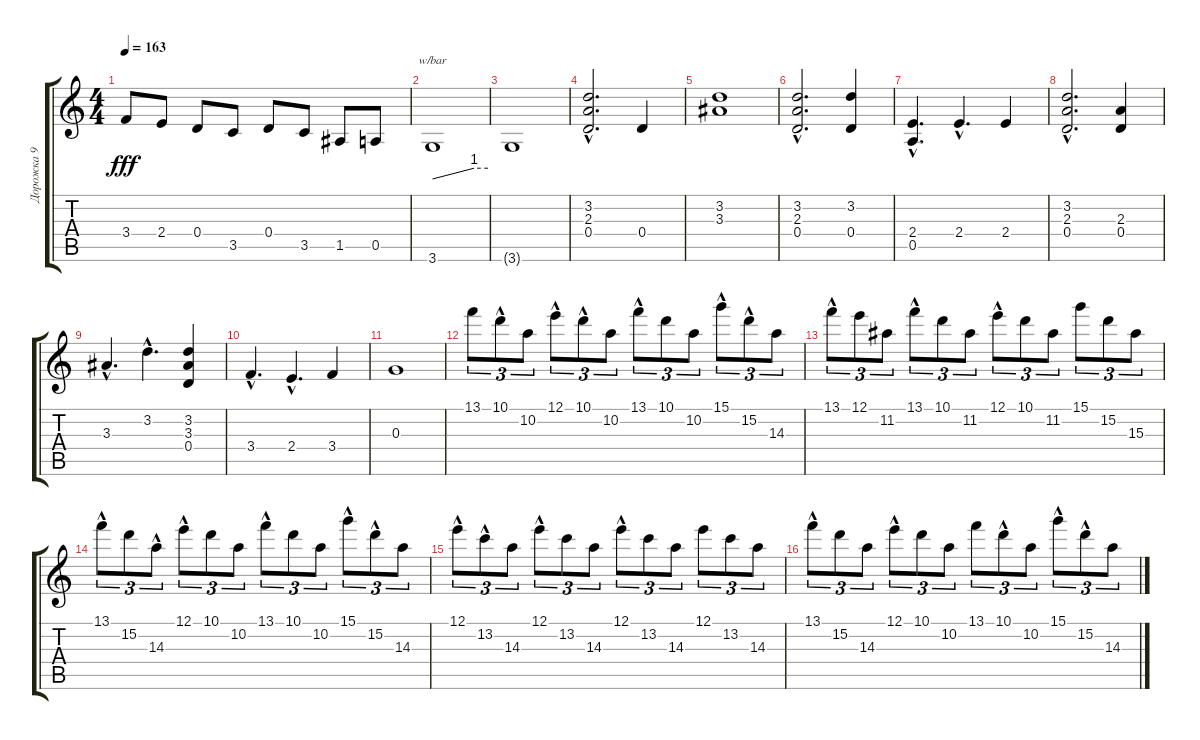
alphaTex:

\track ("Дорожка 9" "Дорожка 9") {instrument distortionguitar}
\staff {score tabs}
\tuning (E4 B3 G3 D3 A2 E2) {hide}
\ts (4 4)
\tempo 163
\clef g2
\ks c
3.4.8{dy fff} 2.4.8 0.4.8 3.5.8 0.4.8 3.5.8 1.5.8 0.5.8 |
3.6.1{tbe (custom default 0 0 45 4 60 4)} |
3.6{t}.1 |
(3.2{hac} 2.3{hac} 0.4{hac}).2{d} 0.4.4 |
(3.2 3.3).1 |
(3.2 2.3 0.4{hac}).2{d} (3.2 0.4).4 |
(2.4{hac} 0.5{hac}).4{d} 2.4{hac}.4{d} 2.4.4 |
(3.2 2.3{hac} 0.4{hac}).2{d} (2.3 0.4).4 |
3.3{hac}.4{d} 3.2{hac}.4{d} (3.2 3.3 0.4).4 |
3.4{hac}.4{d} 2.4{hac}.4{d} 3.4.4 |
0.3.1 |
13.1.8{tu (3 2)} 10.1{hac}.8{tu (3 2)} 10.2.8{tu (3 2)} 12.1{hac}.8{tu (3 2)} 10.1{hac}.8{tu (3 2)} 10.2.8{tu (3 2)} 13.1{hac}.8{tu (3 2)} 10.1.8{tu (3 2)} 10.2.8{tu (3 2)} 15.1{hac}.8{tu (3 2)} 15.2{hac}.8{tu (3 2)} 14.3.8{tu (3 2)} |
13.1{hac}.8{tu (3 2)} 12.1.8{tu (3 2)} 11.2.8{tu (3 2)} 13.1{hac}.8{tu (3 2)} 10.1.8{tu (3 2)} 11.2.8{tu (3 2)} 12.1{hac}.8{tu (3 2)} 10.1.8{tu (3 2)} 11.2.8{tu (3 2)} 15.1.8{tu (3 2)} 15.2.8{tu (3 2)} 15.3.8{tu (3 2)} |
13.1{hac}.8{tu (3 2)} 15.2.8{tu (3 2)} 14.3{hac}.8{tu (3 2)} 12.1{hac}.8{tu (3 2)} 10.1.8{tu (3 2)} 10.2.8{tu (3 2)} 13.1{hac}.8{tu (3 2)} 10.1.8{tu (3 2)} 10.2.8{tu (3 2)} 15.1{hac}.8{tu (3 2)} 15.2{hac}.8{tu (3 2)} 14.3.8{tu (3 2)} |
12.1{hac}.8{tu (3 2)} 13.2{hac}.8{tu (3 2)} 14.3.8{tu (3 2)} 12.1{hac}.8{tu (3 2)} 13.2.8{tu (3 2)} 14.3.8{tu (3 2)} 12.1{hac}.8{tu (3 2)} 13.2.8{tu (3 2)} 14.3.8{tu (3 2)} 12.1.8{tu (3 2)} 13.2.8{tu (3 2)} 14.3.8{tu (3 2)} |
13.1{hac}.8{tu (3 2)} 15.2.8{tu (3 2)} 14.3.8{tu (3 2)} 12.1{hac}.8{tu (3 2)} 10.1.8{tu (3 2)} 10.2.8{tu (3 2)} 13.1.8{tu (3 2)} 10.1{hac}.8{tu (3 2)} 10.2.8{tu (3 2)} 15.1{hac}.8{tu (3 2)} 15.2{hac}.8{tu (3 2)} 14.3.8{tu (3 2)}
